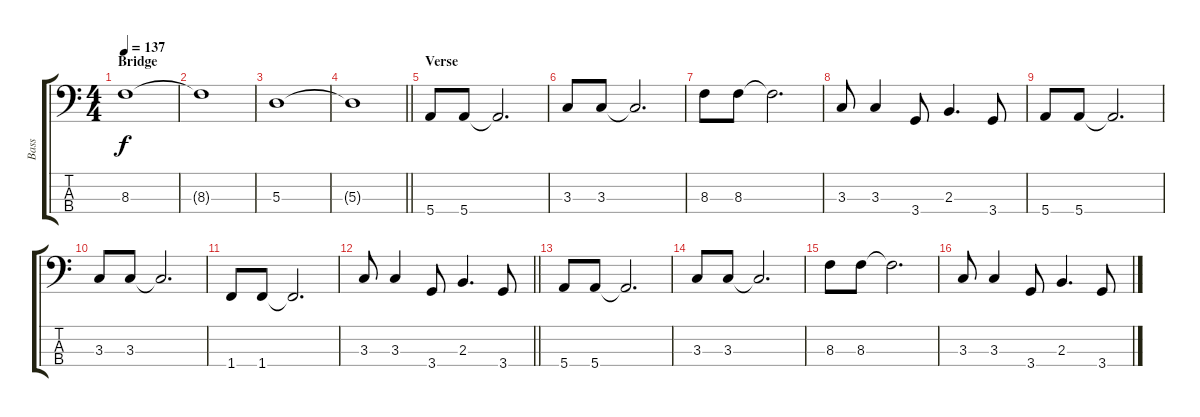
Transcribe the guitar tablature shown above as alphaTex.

\track ("Bass" "Bass") {instrument electricbassfinger}
\staff {score tabs}
\tuning (G2 D2 A1 E1) {hide}
\ts (4 4)
\section ("" "Bridge")
\tempo 137
\clef f4
\ks c
8.3.1{dy f} |
8.3{t}.1 |
5.3.1 |
\barLineRight lightlight
5.3{t}.1 |
\section ("" "Verse")
5.4.8 5.4.8 5.4{t}.2{d} |
3.3.8 3.3.8 3.3{t}.2{d} |
8.3.8 8.3.8 8.3{t}.2{d} |
3.3.8 3.3.4 3.4.8 2.3.4{d} 3.4.8 |
5.4.8 5.4.8 5.4{t}.2{d} |
3.3.8 3.3.8 3.3{t}.2{d} |
1.4.8 1.4.8 1.4{t}.2{d} |
\barLineRight lightlight
3.3.8 3.3.4 3.4.8 2.3.4{d} 3.4.8 |
5.4.8 5.4.8 5.4{t}.2{d} |
3.3.8 3.3.8 3.3{t}.2{d} |
8.3.8 8.3.8 8.3{t}.2{d} |
3.3.8 3.3.4 3.4.8 2.3.4{d} 3.4.8
